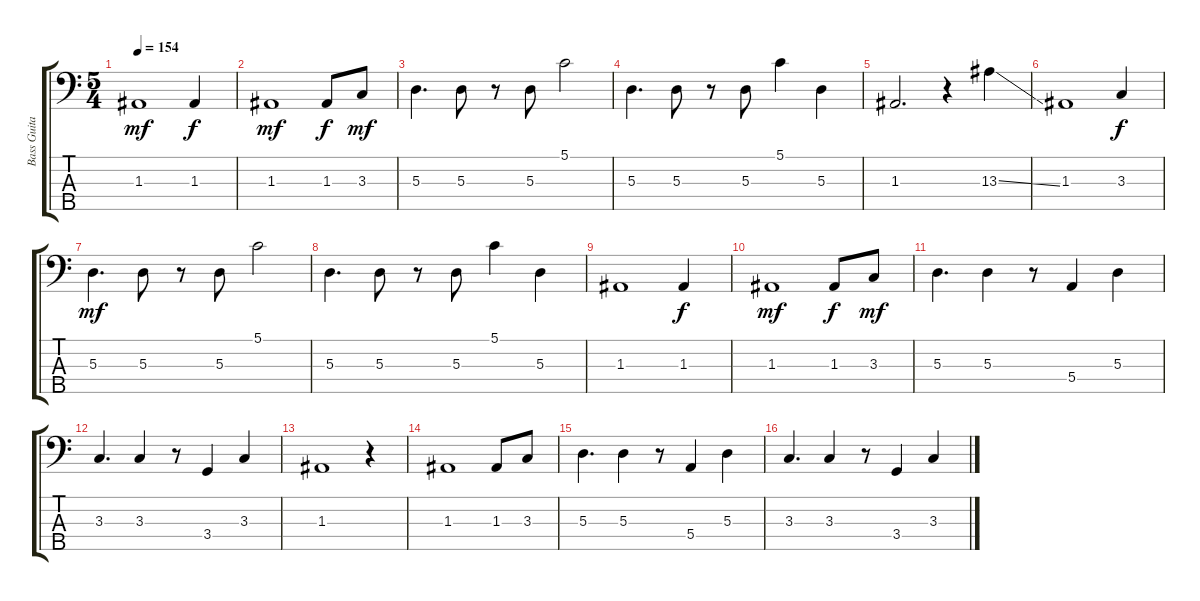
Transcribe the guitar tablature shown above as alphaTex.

\track ("Bass Guitar" "Bass Guita") {instrument electricbassfinger}
\staff {score tabs}
\tuning (G2 D2 A1 E1 B0) {hide}
\ts (5 4)
\tempo 154
\clef f4
\ks c
1.3.1{dy mf} 1.3.4{dy f} |
1.3.1{dy mf} 1.3.8{dy f} 3.3.8{dy mf} |
5.3.4{d} 5.3.8 r.8 5.3.8 5.1.2 |
5.3.4{d} 5.3.8 r.8 5.3.8 5.1.4 5.3.4 |
1.3.2{d} r.4 13.3{ss}.4 |
1.3.1 3.3.4{dy f} |
5.3.4{d dy mf} 5.3.8 r.8 5.3.8 5.1.2 |
5.3.4{d} 5.3.8 r.8 5.3.8 5.1.4 5.3.4 |
1.3.1 1.3.4{dy f} |
1.3.1{dy mf} 1.3.8{dy f} 3.3.8{dy mf} |
5.3.4{d} 5.3.4 r.8 5.4.4 5.3.4 |
3.3.4{d} 3.3.4 r.8 3.4.4 3.3.4 |
1.3.1 r.4 |
1.3.1 1.3.8 3.3.8 |
5.3.4{d} 5.3.4 r.8 5.4.4 5.3.4 |
3.3.4{d} 3.3.4 r.8 3.4.4 3.3.4
